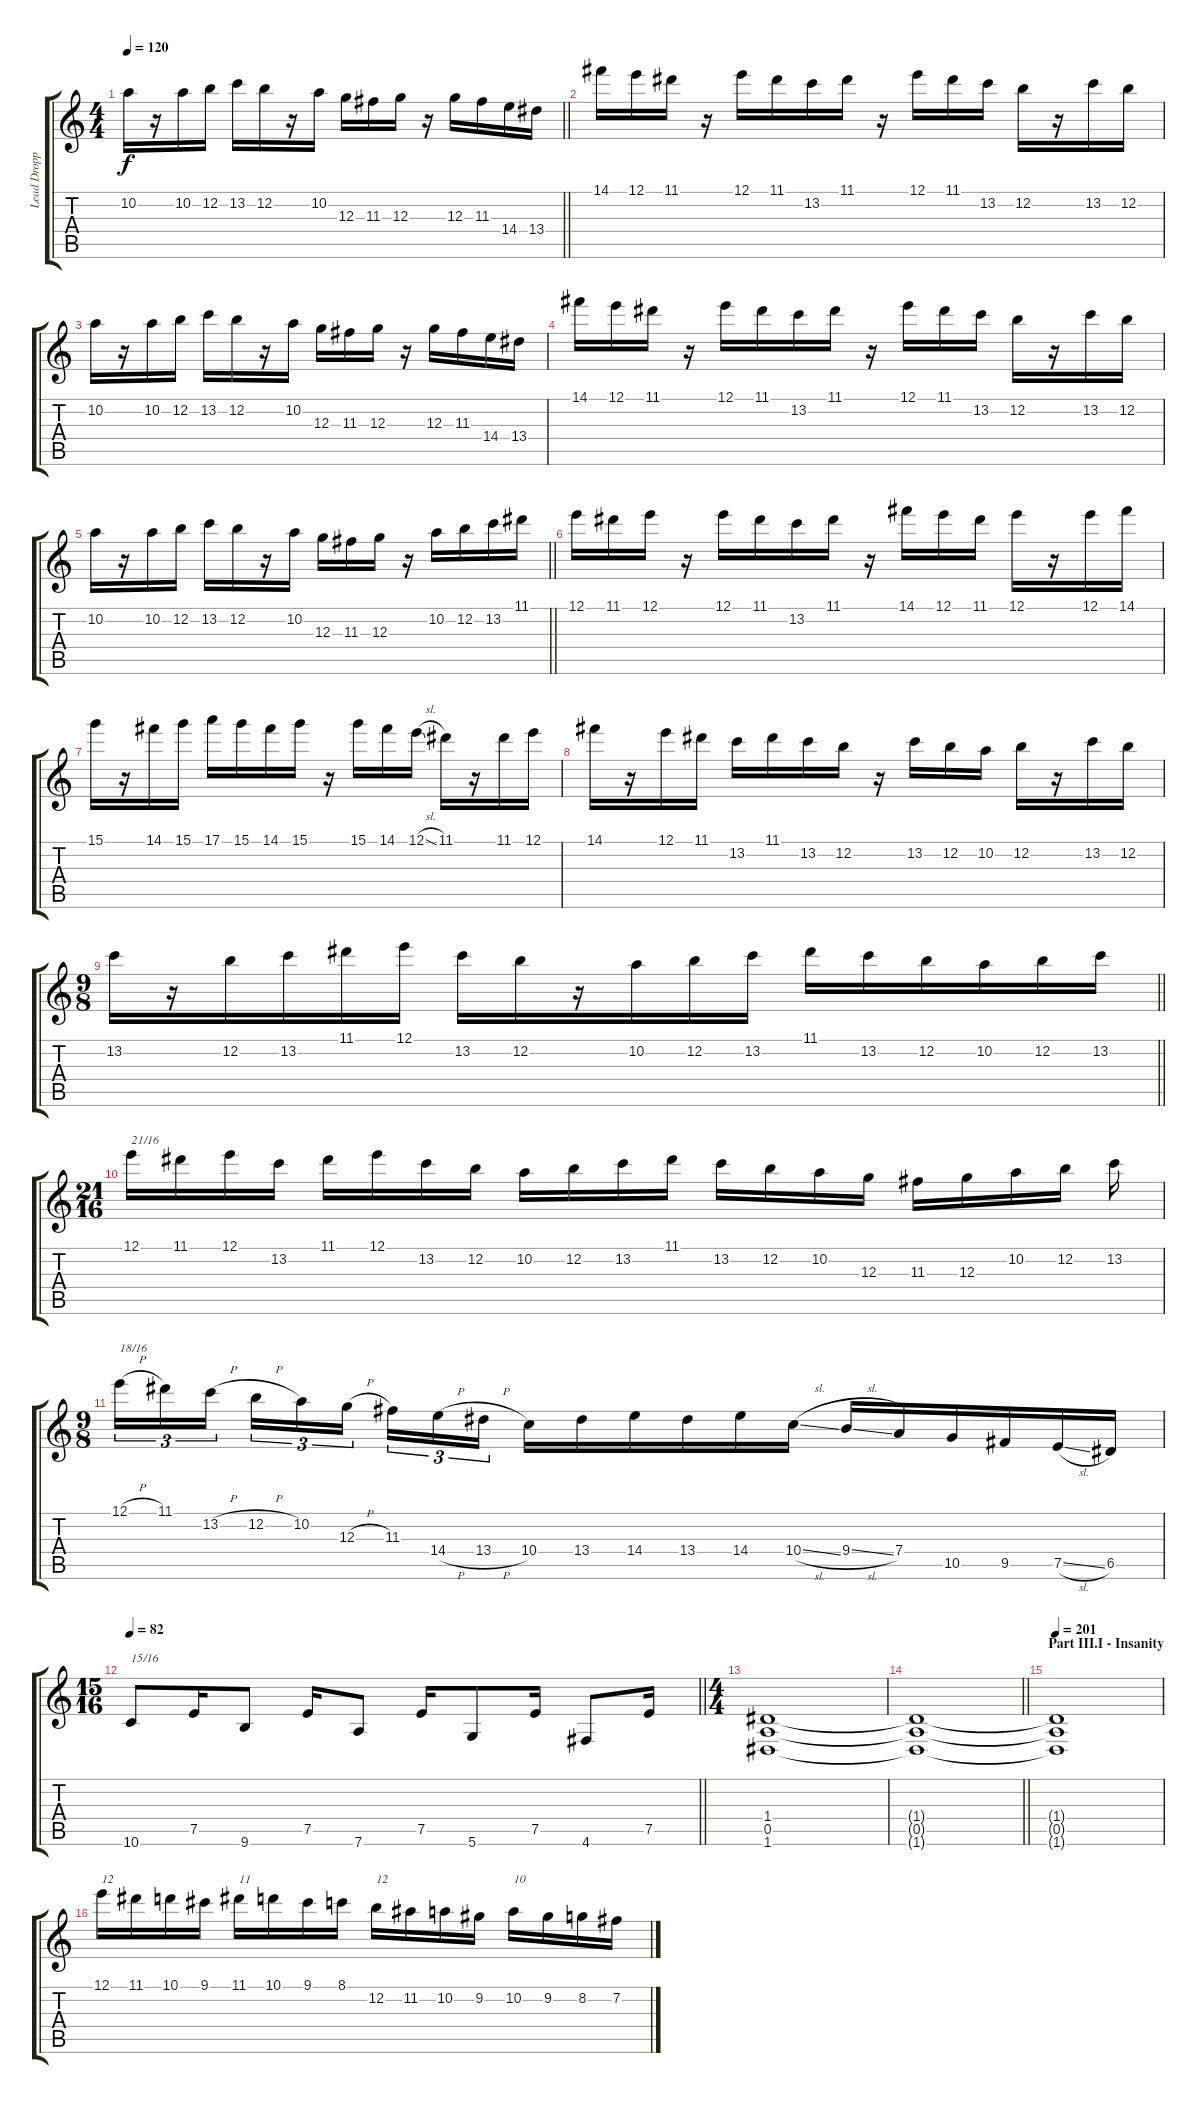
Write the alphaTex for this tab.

\track ("Lead Dropped D " "Lead Dropp") {instrument distortionguitar}
\staff {score tabs}
\tuning (E4 B3 G3 D3 A2 D2) {hide}
\ts (4 4)
\tempo 120
\clef g2
\barLineRight lightlight
\ks c
10.2.16{dy f} r.16 10.2.16 12.2.16 13.2.16 12.2.16 r.16 10.2.16 12.3.16 11.3.16 12.3.16 r.16 12.3.16 11.3.16 14.4.16 13.4.16 |
14.1.16 12.1.16 11.1.16 r.16 12.1.16 11.1.16 13.2.16 11.1.16 r.16 12.1.16 11.1.16 13.2.16 12.2.16 r.16 13.2.16 12.2.16 |
10.2.16 r.16 10.2.16 12.2.16 13.2.16 12.2.16 r.16 10.2.16 12.3.16 11.3.16 12.3.16 r.16 12.3.16 11.3.16 14.4.16 13.4.16 |
14.1.16 12.1.16 11.1.16 r.16 12.1.16 11.1.16 13.2.16 11.1.16 r.16 12.1.16 11.1.16 13.2.16 12.2.16 r.16 13.2.16 12.2.16 |
\barLineRight lightlight
10.2.16 r.16 10.2.16 12.2.16 13.2.16 12.2.16 r.16 10.2.16 12.3.16 11.3.16 12.3.16 r.16 10.2.16 12.2.16 13.2.16 11.1.16 |
\section ("" "")
12.1.16 11.1.16 12.1.16 r.16 12.1.16 11.1.16 13.2.16 11.1.16 r.16 14.1.16 12.1.16 11.1.16 12.1.16 r.16 12.1.16 14.1.16 |
15.1.16 r.16 14.1.16 15.1.16 17.1.16 15.1.16 14.1.16 15.1.16 r.16 15.1.16 14.1.16 12.1{sl}.16 11.1.16 r.16 11.1.16 12.1.16 |
14.1.16 r.16 12.1.16 11.1.16 13.2.16 11.1.16 13.2.16 12.2.16 r.16 13.2.16 12.2.16 10.2.16 12.2.16 r.16 13.2.16 12.2.16 |
\ts (9 8)
\barLineRight lightlight
13.2.16 r.16 12.2.16 13.2.16 11.1.16 12.1.16 13.2.16 12.2.16 r.16 10.2.16 12.2.16 13.2.16 11.1.16 13.2.16 12.2.16 10.2.16 12.2.16 13.2.16 |
\ts (21 16)
12.1.16{txt "21/16"} 11.1.16 12.1.16 13.2.16 11.1.16 12.1.16 13.2.16 12.2.16 10.2.16 12.2.16 13.2.16 11.1.16 13.2.16 12.2.16 10.2.16 12.3.16 11.3.16 12.3.16 10.2.16 12.2.16 13.2.16 |
\ts (9 8)
12.1{h}.16{tu (3 2) txt "18/16"} 11.1.16{tu (3 2)} 13.2{h}.16{tu (3 2) beam splitsecondary} 12.2{h}.16{tu (3 2)} 10.2.16{tu (3 2)} 12.3{h}.16{tu (3 2) beam splitsecondary} 11.3.16{tu (3 2)} 14.4{h}.16{tu (3 2)} 13.4{h}.16{tu (3 2)} 10.4.16 13.4.16 14.4.16 13.4.16 14.4.16 10.4{sl}.16 9.4{sl}.16 7.4.16 10.5.16 9.5.16 7.5{sl}.16 6.5.16 |
\ts (15 16)
\tempo 82
\barLineRight lightlight
10.6.8{txt "15/16"} 7.5.16 9.6.8 7.5.16 7.6.8 7.5.16 5.6.8 7.5.16 4.6.8 7.5.16 |
\ts (4 4)
(1.4 0.5 1.6).1{volume 3} |
\barLineRight lightlight
(1.4{t} 0.5{t} 1.6{t}).1 |
\section ("" "Part III.I - Insanity")
\tempo 201
(1.4{t} 0.5{t} 1.6{t}).1{volume 16} |
12.1.16{txt "12"} 11.1.16 10.1.16 9.1.16 11.1.16{txt "11"} 10.1.16 9.1.16 8.1.16 12.2.16{txt "12"} 11.2.16 10.2.16 9.2.16 10.2.16{txt "10"} 9.2.16 8.2.16 7.2.16
